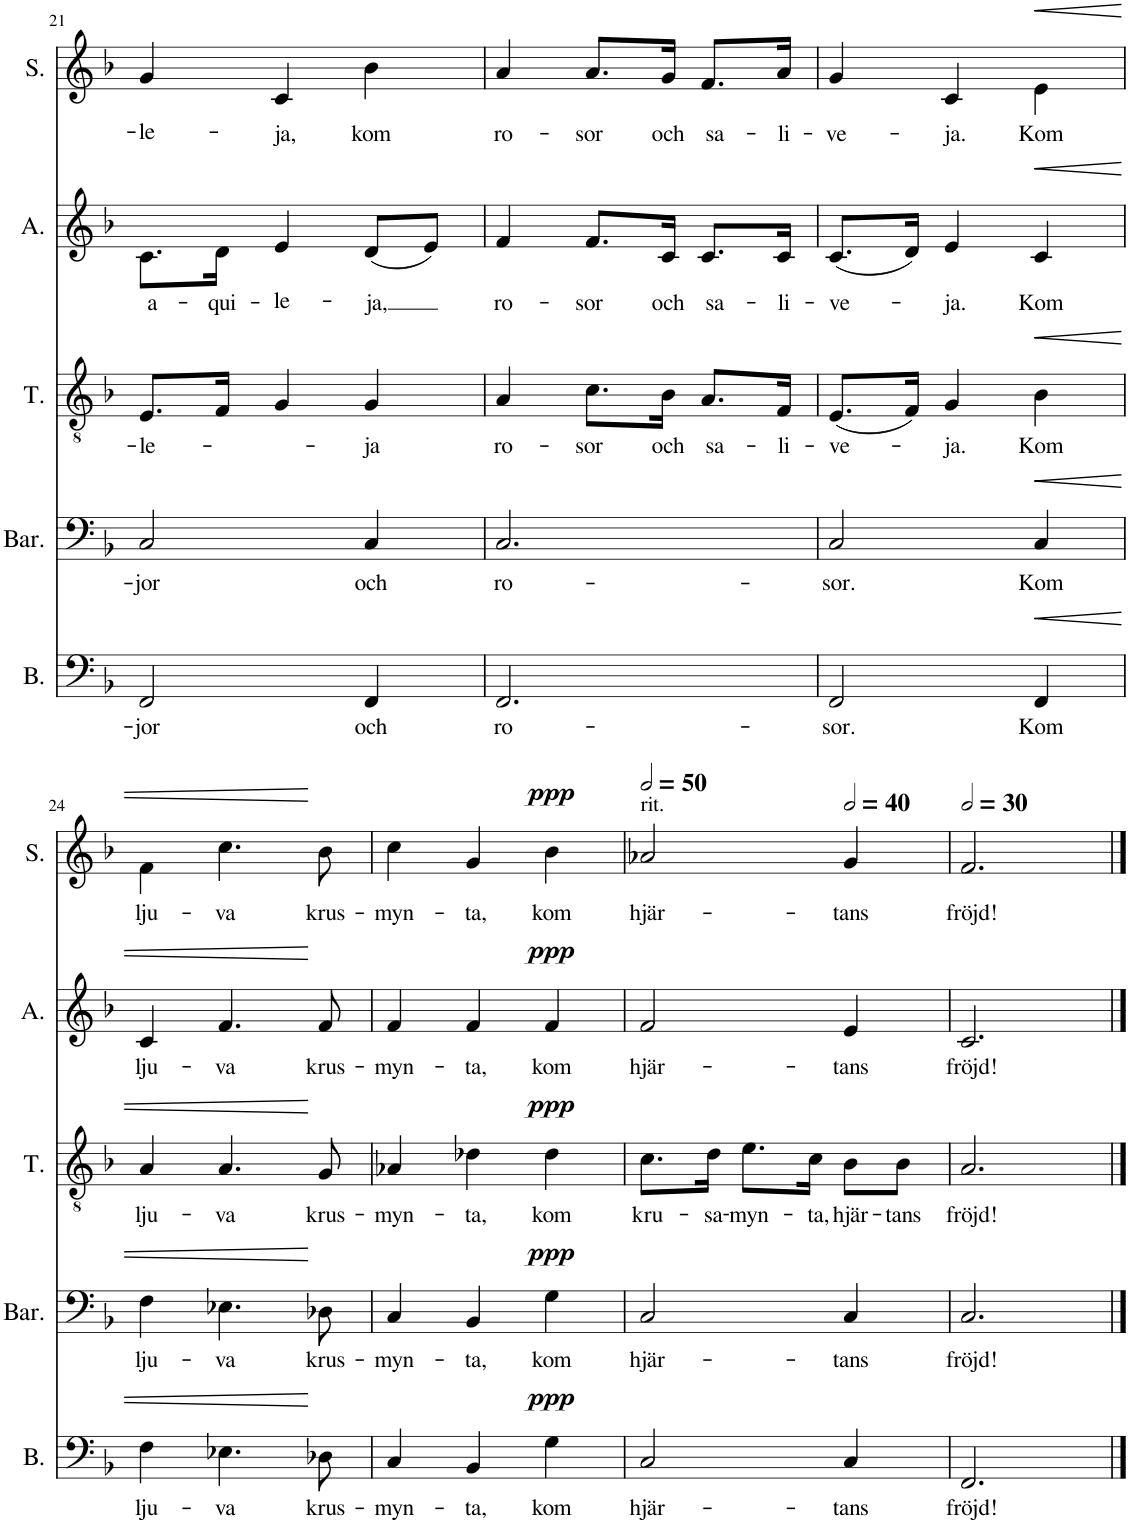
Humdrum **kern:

**kern	**text	**dynam	**kern	**text	**dynam	**kern	**text	**dynam	**kern	**text	**dynam	**kern	**text	**dynam
*part5	*part5	*part5	*part4	*part4	*part4	*part3	*part3	*part3	*part2	*part2	*part2	*part1	*part1	*part1
*staff5	*staff5	*staff5	*staff4	*staff4	*staff4	*staff3	*staff3	*staff3	*staff2	*staff2	*staff2	*staff1	*staff1	*staff1
*I"Bass	*	*	*I"Baritone	*	*	*I"Tenor	*	*	*I"Alto	*	*	*I"Soprano	*	*
*I'B.	*	*	*I'Bar.	*	*	*I'T.	*	*	*I'A.	*	*	*I'S.	*	*
!!LO:PB:g=z
*clefF4	*	*	*clefF4	*	*	*clefGv2	*	*	*clefG2	*	*	*clefG2	*	*
*k[b-]	*	*	*k[b-]	*	*	*k[b-]	*	*	*k[b-]	*	*	*k[b-]	*	*
*M3/4	*	*	*M3/4	*	*	*M3/4	*	*	*M3/4	*	*	*M3/4	*	*
=21	=21	=21	=21	=21	=21	=21	=21	=21	=21	=21	=21	=21	=21	=21
!	!LO:LY:b	!	!	!LO:LY:b	!	!	!LO:LY:b	!	!	!LO:LY:b	!	!	!LO:LY:b	!
2FF/	-jor	.	2C/	-jor	.	8.E/L	-le-	.	8.c\L	a-	.	4g/	-le-	.
!	!	!	!	!	!	!	!	!	!	!LO:LY:b	!	!	!	!
.	.	.	.	.	.	16F/Jk	.	.	16d\Jk	-qui-	.	.	.	.
!	!	!	!	!	!	!	!	!	!	!LO:LY:b	!	!	!LO:LY:b	!
.	.	.	.	.	.	4G/	.	.	4e/	-le-	.	4c/	-ja,	.
!	!LO:LY:b	!	!	!LO:LY:b	!	!	!LO:LY:b	!	!	!LO:LY:b	!	!	!LO:LY:b	!
4FF/	och	.	4C/	och	.	4G/	-ja	.	(8d/L	-ja,	.	4b-\	kom	.
.	.	.	.	.	.	.	.	.	8e/J)	.	.	.	.	.
=22	=22	=22	=22	=22	=22	=22	=22	=22	=22	=22	=22	=22	=22	=22
!	!LO:LY:b	!	!	!LO:LY:b	!	!	!LO:LY:b	!	!	!LO:LY:b	!	!	!LO:LY:b	!
2.FF/	ro-	.	2.C/	ro-	.	4A/	ro-	.	4f/	ro-	.	4a/	ro-	.
!	!	!	!	!	!	!	!LO:LY:b	!	!	!LO:LY:b	!	!	!LO:LY:b	!
.	.	.	.	.	.	8.c\L	-sor	.	8.f/L	-sor	.	8.a/L	-sor	.
!	!	!	!	!	!	!	!LO:LY:b	!	!	!LO:LY:b	!	!	!LO:LY:b	!
.	.	.	.	.	.	16B-\Jk	och	.	16c/Jk	och	.	16g/Jk	och	.
!	!	!	!	!	!	!	!LO:LY:b	!	!	!LO:LY:b	!	!	!LO:LY:b	!
.	.	.	.	.	.	8.A/L	sa-	.	8.c/L	sa-	.	8.f/L	sa-	.
!	!	!	!	!	!	!	!LO:LY:b	!	!	!LO:LY:b	!	!	!LO:LY:b	!
.	.	.	.	.	.	16F/Jk	-li-	.	16c/Jk	-li-	.	16a/Jk	-li-	.
=23	=23	=23	=23	=23	=23	=23	=23	=23	=23	=23	=23	=23	=23	=23
!	!LO:LY:b	!	!	!LO:LY:b	!	!	!LO:LY:b	!	!	!LO:LY:b	!	!	!LO:LY:b	!
2FF/	-sor.	.	2C/	-sor.	.	(8.E/L	-ve-	.	(8.c/L	-ve-	.	4g/	-ve-	.
.	.	.	.	.	.	16F/Jk)	.	.	16d/Jk)	.	.	.	.	.
!	!	!	!	!	!	!	!LO:LY:b	!	!	!LO:LY:b	!	!	!LO:LY:b	!
.	.	.	.	.	.	4G/	-ja.	.	4e/	-ja.	.	4c/	-ja.	.
!	!LO:LY:b	!LO:HP:b	!	!LO:LY:b	!LO:HP:b	!	!LO:LY:b	!LO:HP:b	!	!LO:LY:b	!LO:HP:b	!	!LO:LY:b	!LO:HP:b
4FF/	Kom	<	4C/	Kom	<	4B-\	Kom	<	4c/	Kom	<	4e\	Kom	<
!!LO:LB:g=z
=24	=24	=24	=24	=24	=24	=24	=24	=24	=24	=24	=24	=24	=24	=24
!	!LO:LY:b	!	!	!LO:LY:b	!	!	!LO:LY:b	!	!	!LO:LY:b	!	!	!LO:LY:b	!
4F\	lju-	.	4F\	lju-	.	4A/	lju-	.	4c/	lju-	.	4f\	lju-	.
!	!LO:LY:b	!	!	!LO:LY:b	!	!	!LO:LY:b	!	!	!LO:LY:b	!	!	!LO:LY:b	!
4.E-X\	-va	.	4.E-X\	-va	.	4.A/	-va	.	4.f/	-va	.	4.cc\	-va	.
!	!LO:LY:b	!	!	!LO:LY:b	!	!	!LO:LY:b	!	!	!LO:LY:b	!	!	!LO:LY:b	!
8D-X\	krus-	[	8D-X\	krus-	[	8G/	krus-	[	8f/	krus-	[	8b-\	krus-	[
=25	=25	=25	=25	=25	=25	=25	=25	=25	=25	=25	=25	=25	=25	=25
!	!LO:LY:b	!	!	!LO:LY:b	!	!	!LO:LY:b	!	!	!LO:LY:b	!	!	!LO:LY:b	!
4C/	-myn-	.	4C/	-myn-	.	4A-X/	-myn-	.	4f/	-myn-	.	4cc\	-myn-	.
!	!LO:LY:b	!	!	!LO:LY:b	!	!	!LO:LY:b	!	!	!LO:LY:b	!	!	!LO:LY:b	!
4BB-/	-ta,	.	4BB-/	-ta,	.	4d-X\	-ta,	.	4f/	-ta,	.	4g/	-ta,	.
!	!LO:LY:b	!LO:DY:a	!	!LO:LY:b	!LO:DY:a	!	!LO:LY:b	!LO:DY:a	!	!LO:LY:b	!LO:DY:a	!	!LO:LY:b	!LO:DY:a
4G\	kom	ppp	4G\	kom	ppp	4d-\	kom	ppp	4f/	kom	ppp	4b-\	kom	ppp
=26	=26	=26	=26	=26	=26	=26	=26	=26	=26	=26	=26	=26	=26	=26
*	*	*	*	*	*	*	*	*	*	*	*	*MM100	*	*
!	!	!	!	!	!	!	!	!	!	!	!	!LO:TX:a:t=rit.	!	!
!	!LO:LY:b	!	!	!LO:LY:b	!	!	!LO:LY:b	!	!	!LO:LY:b	!	!	!LO:LY:b	!
2C/	hjär-	.	2C/	hjär-	.	8.c\L	kru-	.	2f/	hjär-	.	2a-X/	hjär-	.
!	!	!	!	!	!	!	!LO:LY:b	!	!	!	!	!	!	!
.	.	.	.	.	.	16d\Jk	-sa-	.	.	.	.	.	.	.
!	!	!	!	!	!	!	!LO:LY:b	!	!	!	!	!	!	!
.	.	.	.	.	.	8.e\L	-myn-	.	.	.	.	.	.	.
!	!	!	!	!	!	!	!LO:LY:b	!	!	!	!	!	!	!
.	.	.	.	.	.	16c\Jk	-ta,	.	.	.	.	.	.	.
*	*	*	*	*	*	*	*	*	*	*	*	*MM80	*	*
!	!LO:LY:b	!	!	!LO:LY:b	!	!	!LO:LY:b	!	!	!LO:LY:b	!	!	!LO:LY:b	!
4C/	-tans	.	4C/	-tans	.	8B-\L	hjär-	.	4e/	-tans	.	4g/	-tans	.
!	!	!	!	!	!	!	!LO:LY:b	!	!	!	!	!	!	!
.	.	.	.	.	.	8B-\J	-tans	.	.	.	.	.	.	.
=27	=27	=27	=27	=27	=27	=27	=27	=27	=27	=27	=27	=27	=27	=27
*	*	*	*	*	*	*	*	*	*	*	*	*MM60	*	*
!	!LO:LY:b	!	!	!LO:LY:b	!	!	!LO:LY:b	!	!	!LO:LY:b	!	!	!LO:LY:b	!
2.FF/	fröjd!	.	2.C/	fröjd!	.	2.A/	fröjd!	.	2.c/	fröjd!	.	2.f/	fröjd!	.
==	==	==	==	==	==	==	==	==	==	==	==	==	==	==
*-	*-	*-	*-	*-	*-	*-	*-	*-	*-	*-	*-	*-	*-	*-
